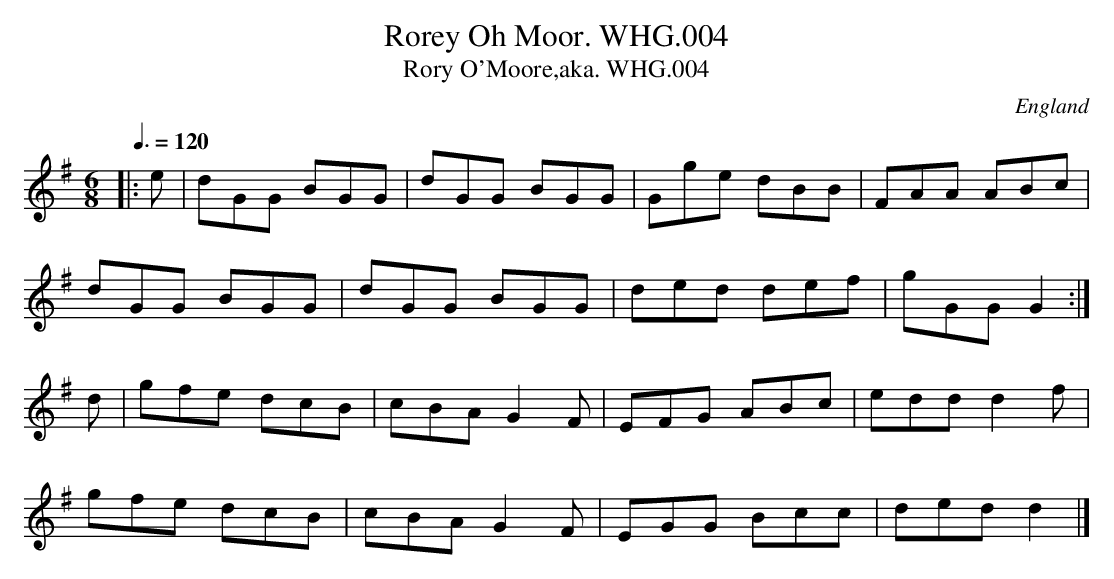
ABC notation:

X:1
T:Rorey Oh Moor. WHG.004
T:Rory O'Moore,aka. WHG.004
O:England
M:6/8
L:1/8
Q:3/8=120
K:G
|:e|dGG BGG|dGG BGG|Gge dBB|FAA ABc|
dGG BGG|dGG BGG|ded def|gGG G2:|
d|gfe dcB|cBA G2F|EFG ABc|edd d2f|
gfe dcB|cBA G2F|EGG Bcc|ded d2|]
